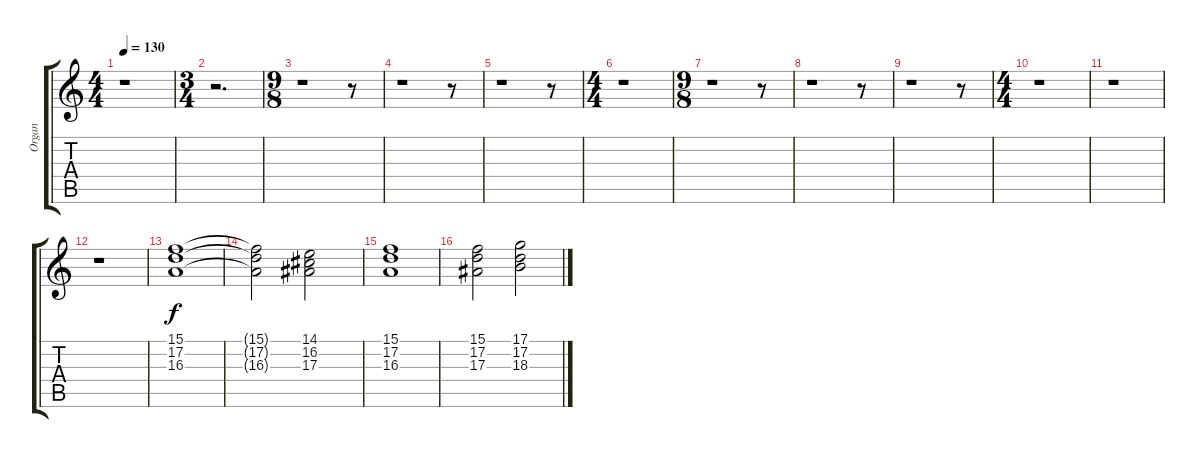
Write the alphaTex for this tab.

\track ("Organ" "Organ") {instrument churchorgan}
\staff {score tabs}
\tuning (D4 A3 F3 C3 G2 D2) {hide}
\ts (4 4)
\tempo 130
\clef g2
\ks c
r.1{dy f} |
\ts (3 4)
r.2{d} |
\ts (9 8)
r.1 r.8 |
r.1 r.8 |
r.1 r.8 |
\ts (4 4)
r.1 |
\ts (9 8)
r.1 r.8 |
r.1 r.8 |
r.1 r.8 |
\ts (4 4)
r.1 |
r.1 |
r.1 |
(15.1 17.2 16.3).1 |
(15.1{t} 17.2{t} 16.3{t}).2 (14.1 16.2 17.3).2 |
(15.1 17.2 16.3).1 |
(15.1 17.2 17.3).2 (17.1 17.2 18.3).2
